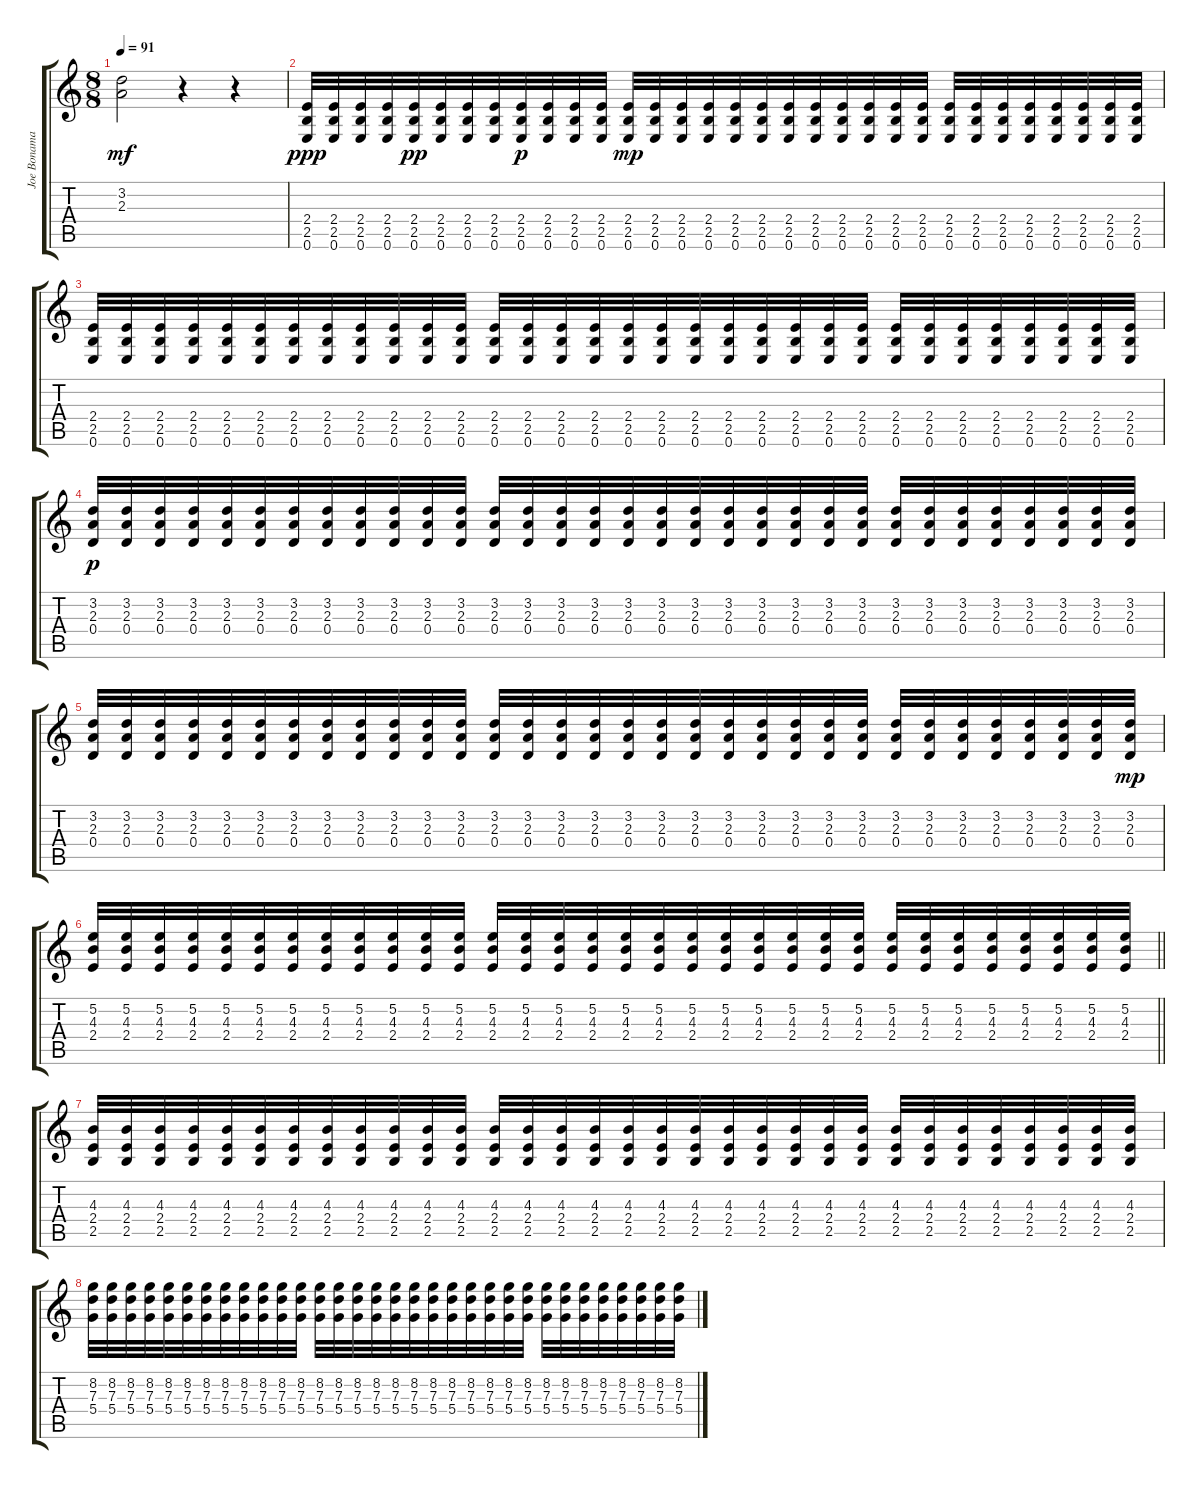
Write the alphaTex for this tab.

\track ("Joe Bonamassa Guitar" "Joe Bonama") {instrument overdrivenguitar}
\staff {score tabs}
\tuning (E4 B3 G3 D3 A2 E2) {hide}
\ts (8 8)
\tempo 91
\clef g2
\ks c
(3.2{t} 2.3{t}).2{dy mf} r.4 r.4{volume 16} |
(2.4 2.5 0.6).32{dy ppp} (2.4 2.5 0.6).32 (2.4 2.5 0.6).32 (2.4 2.5 0.6).32 (2.4 2.5 0.6).32{dy pp} (2.4 2.5 0.6).32 (2.4 2.5 0.6).32 (2.4 2.5 0.6).32 (2.4 2.5 0.6).32{dy p} (2.4 2.5 0.6).32 (2.4 2.5 0.6).32 (2.4 2.5 0.6).32 (2.4 2.5 0.6).32{dy mp} (2.4 2.5 0.6).32 (2.4 2.5 0.6).32 (2.4 2.5 0.6).32 (2.4 2.5 0.6).32 (2.4 2.5 0.6).32 (2.4 2.5 0.6).32 (2.4 2.5 0.6).32 (2.4 2.5 0.6).32 (2.4 2.5 0.6).32 (2.4 2.5 0.6).32 (2.4 2.5 0.6).32 (2.4 2.5 0.6).32 (2.4 2.5 0.6).32 (2.4 2.5 0.6).32 (2.4 2.5 0.6).32 (2.4 2.5 0.6).32 (2.4 2.5 0.6).32 (2.4 2.5 0.6).32 (2.4 2.5 0.6).32 |
(2.4 2.5 0.6).32 (2.4 2.5 0.6).32 (2.4 2.5 0.6).32 (2.4 2.5 0.6).32 (2.4 2.5 0.6).32 (2.4 2.5 0.6).32 (2.4 2.5 0.6).32 (2.4 2.5 0.6).32 (2.4 2.5 0.6).32 (2.4 2.5 0.6).32 (2.4 2.5 0.6).32 (2.4 2.5 0.6).32 (2.4 2.5 0.6).32 (2.4 2.5 0.6).32 (2.4 2.5 0.6).32 (2.4 2.5 0.6).32 (2.4 2.5 0.6).32 (2.4 2.5 0.6).32 (2.4 2.5 0.6).32 (2.4 2.5 0.6).32 (2.4 2.5 0.6).32 (2.4 2.5 0.6).32 (2.4 2.5 0.6).32 (2.4 2.5 0.6).32 (2.4 2.5 0.6).32 (2.4 2.5 0.6).32 (2.4 2.5 0.6).32 (2.4 2.5 0.6).32 (2.4 2.5 0.6).32 (2.4 2.5 0.6).32 (2.4 2.5 0.6).32 (2.4 2.5 0.6).32 |
(3.2 2.3 0.4).32{dy p} (3.2 2.3 0.4).32 (3.2 2.3 0.4).32 (3.2 2.3 0.4).32 (3.2 2.3 0.4).32 (3.2 2.3 0.4).32 (3.2 2.3 0.4).32 (3.2 2.3 0.4).32 (3.2 2.3 0.4).32 (3.2 2.3 0.4).32 (3.2 2.3 0.4).32 (3.2 2.3 0.4).32 (3.2 2.3 0.4).32 (3.2 2.3 0.4).32 (3.2 2.3 0.4).32 (3.2 2.3 0.4).32 (3.2 2.3 0.4).32 (3.2 2.3 0.4).32 (3.2 2.3 0.4).32 (3.2 2.3 0.4).32 (3.2 2.3 0.4).32 (3.2 2.3 0.4).32 (3.2 2.3 0.4).32 (3.2 2.3 0.4).32 (3.2 2.3 0.4).32 (3.2 2.3 0.4).32 (3.2 2.3 0.4).32 (3.2 2.3 0.4).32 (3.2 2.3 0.4).32 (3.2 2.3 0.4).32 (3.2 2.3 0.4).32 (3.2 2.3 0.4).32 |
(3.2 2.3 0.4).32 (3.2 2.3 0.4).32 (3.2 2.3 0.4).32 (3.2 2.3 0.4).32 (3.2 2.3 0.4).32 (3.2 2.3 0.4).32 (3.2 2.3 0.4).32 (3.2 2.3 0.4).32 (3.2 2.3 0.4).32 (3.2 2.3 0.4).32 (3.2 2.3 0.4).32 (3.2 2.3 0.4).32 (3.2 2.3 0.4).32 (3.2 2.3 0.4).32 (3.2 2.3 0.4).32 (3.2 2.3 0.4).32 (3.2 2.3 0.4).32 (3.2 2.3 0.4).32 (3.2 2.3 0.4).32 (3.2 2.3 0.4).32 (3.2 2.3 0.4).32 (3.2 2.3 0.4).32 (3.2 2.3 0.4).32 (3.2 2.3 0.4).32 (3.2 2.3 0.4).32 (3.2 2.3 0.4).32 (3.2 2.3 0.4).32 (3.2 2.3 0.4).32 (3.2 2.3 0.4).32 (3.2 2.3 0.4).32 (3.2 2.3 0.4).32 (3.2 2.3 0.4).32{dy mp} |
\barLineRight lightlight
(5.2 4.3 2.4).32 (5.2 4.3 2.4).32 (5.2 4.3 2.4).32 (5.2 4.3 2.4).32 (5.2 4.3 2.4).32 (5.2 4.3 2.4).32 (5.2 4.3 2.4).32 (5.2 4.3 2.4).32 (5.2 4.3 2.4).32 (5.2 4.3 2.4).32 (5.2 4.3 2.4).32 (5.2 4.3 2.4).32 (5.2 4.3 2.4).32 (5.2 4.3 2.4).32 (5.2 4.3 2.4).32 (5.2 4.3 2.4).32 (5.2 4.3 2.4).32 (5.2 4.3 2.4).32 (5.2 4.3 2.4).32 (5.2 4.3 2.4).32 (5.2 4.3 2.4).32 (5.2 4.3 2.4).32 (5.2 4.3 2.4).32 (5.2 4.3 2.4).32 (5.2 4.3 2.4).32 (5.2 4.3 2.4).32 (5.2 4.3 2.4).32 (5.2 4.3 2.4).32 (5.2 4.3 2.4).32 (5.2 4.3 2.4).32 (5.2 4.3 2.4).32 (5.2 4.3 2.4).32 |
(4.3 2.4 2.5).32 (4.3 2.4 2.5).32 (4.3 2.4 2.5).32 (4.3 2.4 2.5).32 (4.3 2.4 2.5).32 (4.3 2.4 2.5).32 (4.3 2.4 2.5).32 (4.3 2.4 2.5).32 (4.3 2.4 2.5).32 (4.3 2.4 2.5).32 (4.3 2.4 2.5).32 (4.3 2.4 2.5).32 (4.3 2.4 2.5).32 (4.3 2.4 2.5).32 (4.3 2.4 2.5).32 (4.3 2.4 2.5).32 (4.3 2.4 2.5).32 (4.3 2.4 2.5).32 (4.3 2.4 2.5).32 (4.3 2.4 2.5).32 (4.3 2.4 2.5).32 (4.3 2.4 2.5).32 (4.3 2.4 2.5).32 (4.3 2.4 2.5).32 (4.3 2.4 2.5).32 (4.3 2.4 2.5).32 (4.3 2.4 2.5).32 (4.3 2.4 2.5).32 (4.3 2.4 2.5).32 (4.3 2.4 2.5).32 (4.3 2.4 2.5).32 (4.3 2.4 2.5).32 |
(8.2 7.3 5.4).32 (8.2 7.3 5.4).32 (8.2 7.3 5.4).32 (8.2 7.3 5.4).32 (8.2 7.3 5.4).32 (8.2 7.3 5.4).32 (8.2 7.3 5.4).32 (8.2 7.3 5.4).32 (8.2 7.3 5.4).32 (8.2 7.3 5.4).32 (8.2 7.3 5.4).32 (8.2 7.3 5.4).32 (8.2 7.3 5.4).32 (8.2 7.3 5.4).32 (8.2 7.3 5.4).32 (8.2 7.3 5.4).32 (8.2 7.3 5.4).32 (8.2 7.3 5.4).32 (8.2 7.3 5.4).32 (8.2 7.3 5.4).32 (8.2 7.3 5.4).32 (8.2 7.3 5.4).32 (8.2 7.3 5.4).32 (8.2 7.3 5.4).32 (8.2 7.3 5.4).32 (8.2 7.3 5.4).32 (8.2 7.3 5.4).32 (8.2 7.3 5.4).32 (8.2 7.3 5.4).32 (8.2 7.3 5.4).32 (8.2 7.3 5.4).32 (8.2 7.3 5.4).32
